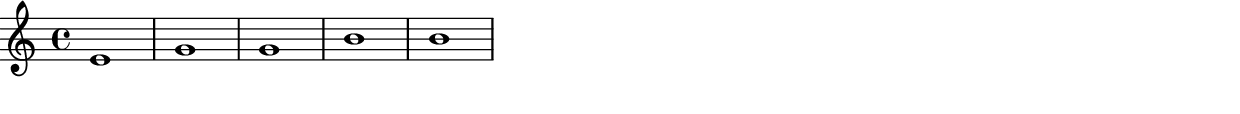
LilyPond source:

%% Generated by lilypond-book
%% Options: [exampleindent=10.16\mm,indent=0\mm,line-width=160\mm,paper-height=845.047\pt,paper-width=597.508\pt,papersize='(cons (* 597.508 pt) (* 845.047 pt))]
\include "lilypond-book-preamble.ly"


% ****************************************************************
% Start cut-&-pastable-section
% ****************************************************************

#(ly:set-option 'eps-box-padding 3.000000)



\paper {
  #(set-paper-size '(cons (* 597.508 pt) (* 845.047 pt)))
  indent = 0\mm
  line-width = 160\mm
  % offset the left padding, also add 1mm as lilypond creates cropped
  % images with a little space on the right
  line-width = #(- line-width (* mm  3.000000) (* mm 1))
}

\layout {
  
}




% ****************************************************************
% ly snippet:
% ****************************************************************
\sourcefilename "/lilypond-2.27.0/input/regression/repeat-ds-bar-line.ly"
\sourcefileline 0
\version "2.23.6"

#(ly:set-option 'warning-as-error #t)

\header {
  texidoc="Setting @code{segnoStyle} to @code{bar-line} suppresses the
first segno mark and causes a @emph{D.S.} instruction to say simply
@emph{D.S.} without the mark.  The second segno mark does appear and
the corresponding @emph{D.S.} instruction includes it."
}

\layout {
  \context {
    \Score
    segnoStyle = #'bar-line
  }
}

piece = \new Voice \fixed c' {
  e1
  \repeat segno 2 {
    g1
  }
  \repeat segno 2 {
    b1
  }
}

\score { \piece }
\score { \unfoldRepeats \piece }



% ****************************************************************
% end ly snippet
% ****************************************************************
